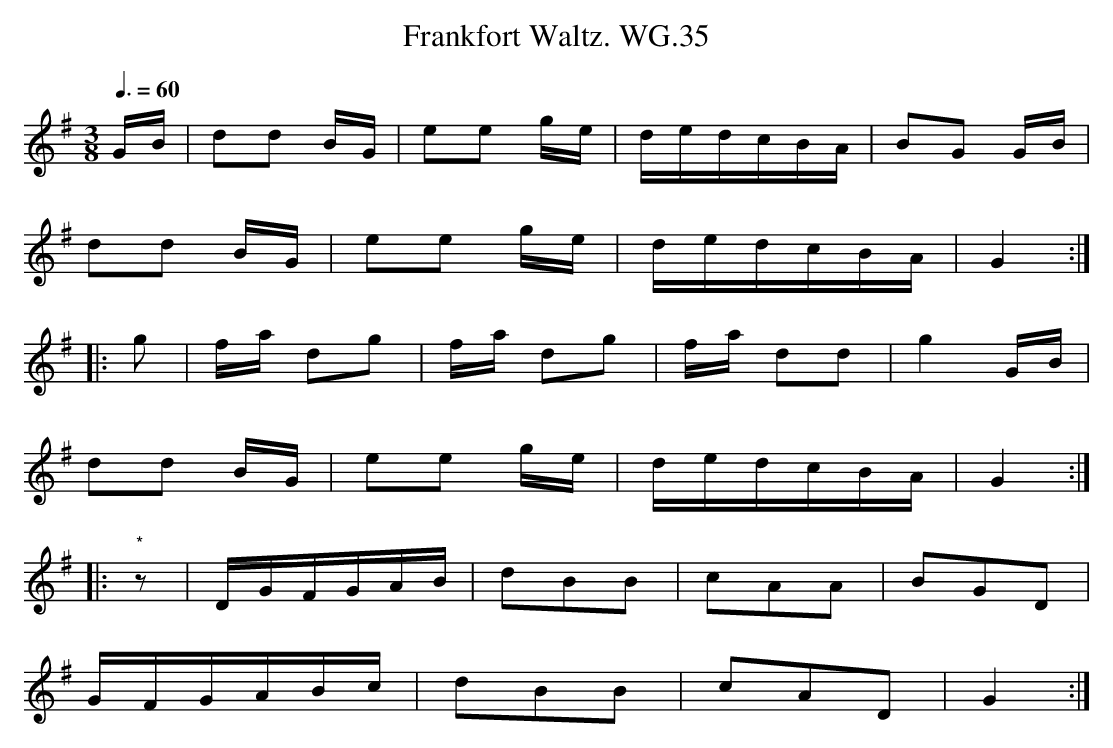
X:1
T:Frankfort Waltz. WG.35
M:3/8
L:1/8
Q:3/8=60
K:G
G/B/|dd B/G/|ee g/e/|d/e/d/c/B/A/|BG G/B/|
dd B/G/|ee g/e/|d/e/d/c/B/A/|G2:|
|:g|f/a/ dg|f/a/ dg|f/a/ dd|g2 G/B/|
dd B/G/|ee g/e/|d/e/d/c/B/A/|G2:|
|:"*"z|D/G/F/G/A/B/|dBB|cAA|BGD|
G/F/G/A/B/c/|dBB|cAD|G2:|
